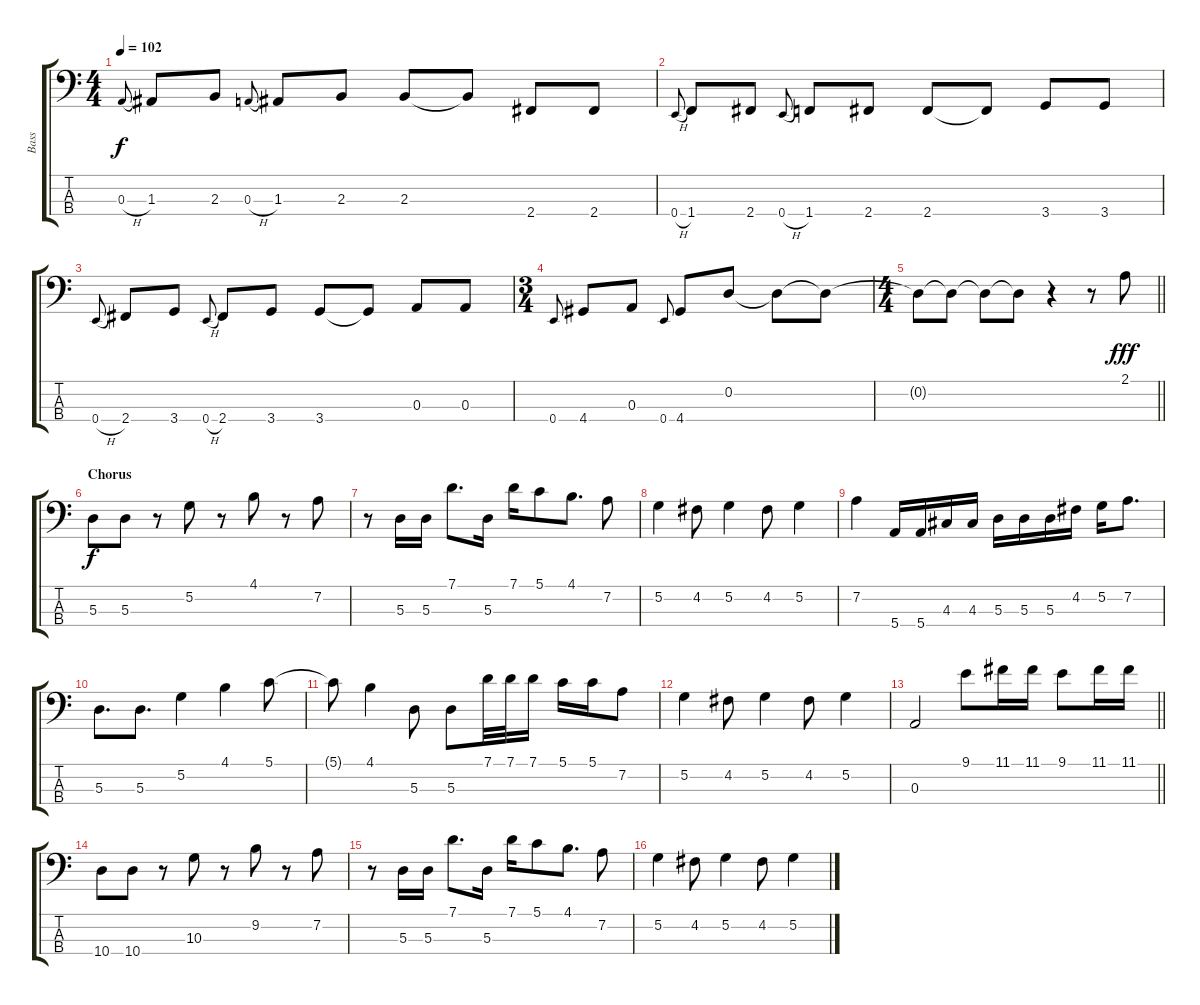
\track ("Bass" "Bass") {instrument electricbasspick}
\staff {score tabs}
\tuning (G2 D2 A1 E1) {hide}
\ts (4 4)
\tempo 102
\clef f4
\ks c
0.3{h}.8{gr onbeat dy f} 1.3.8 2.3.8 0.3{h}.8{gr onbeat} 1.3.8 2.3.8 2.3.8 2.3{t}.8 2.4.8 2.4.8 |
0.4{h}.8{gr onbeat} 1.4.8 2.4.8 0.4{h}.8{gr onbeat} 1.4.8 2.4.8 2.4.8 2.4{t}.8 3.4.8 3.4.8 |
0.4{h}.8{gr onbeat} 2.4.8 3.4.8 0.4{h}.8{gr onbeat} 2.4.8 3.4.8 3.4.8 3.4{t}.8 0.3.8 0.3.8 |
\ts (3 4)
0.4.8{gr onbeat} 4.4.8 0.3.8 0.4.8{gr onbeat} 4.4.8 0.2.8 0.2{t}.8 0.2{t}.8 |
\ts (4 4)
\barLineRight lightlight
0.2{t}.8 0.2{t}.8 0.2{t}.8 0.2{t}.8 r.4 r.8 2.1.8{dy fff} |
\section ("" "Chorus")
5.3.8{dy f} 5.3.8 r.8 5.2.8 r.8 4.1.8 r.8 7.2.8 |
r.8 5.3.16 5.3.16 7.1.8{d} 5.3.16 7.1.16 5.1.8 4.1.8{d} 7.2.8 |
5.2.4 4.2.8 5.2.4 4.2.8 5.2.4 |
7.2.4 5.4.16 5.4.16 4.3.16 4.3.16 5.3.16 5.3.16 5.3.16 4.2.16 5.2.16 7.2.8{d} |
5.3.8{d} 5.3.8{d} 5.2.4 4.1.4 5.1.8 |
5.1{t}.8 4.1.4 5.3.8 5.3.8 7.1.32 7.1.32 7.1.16 5.1.16 5.1.16 7.2.8 |
5.2.4 4.2.8 5.2.4 4.2.8 5.2.4 |
\barLineRight lightlight
0.3.2 9.1.8 11.1.16 11.1.16 9.1.8 11.1.16 11.1.16 |
10.4.8 10.4.8 r.8 10.3.8 r.8 9.2.8 r.8 7.2.8 |
r.8 5.3.16 5.3.16 7.1.8{d} 5.3.16 7.1.16 5.1.8 4.1.8{d} 7.2.8 |
5.2.4 4.2.8 5.2.4 4.2.8 5.2.4
